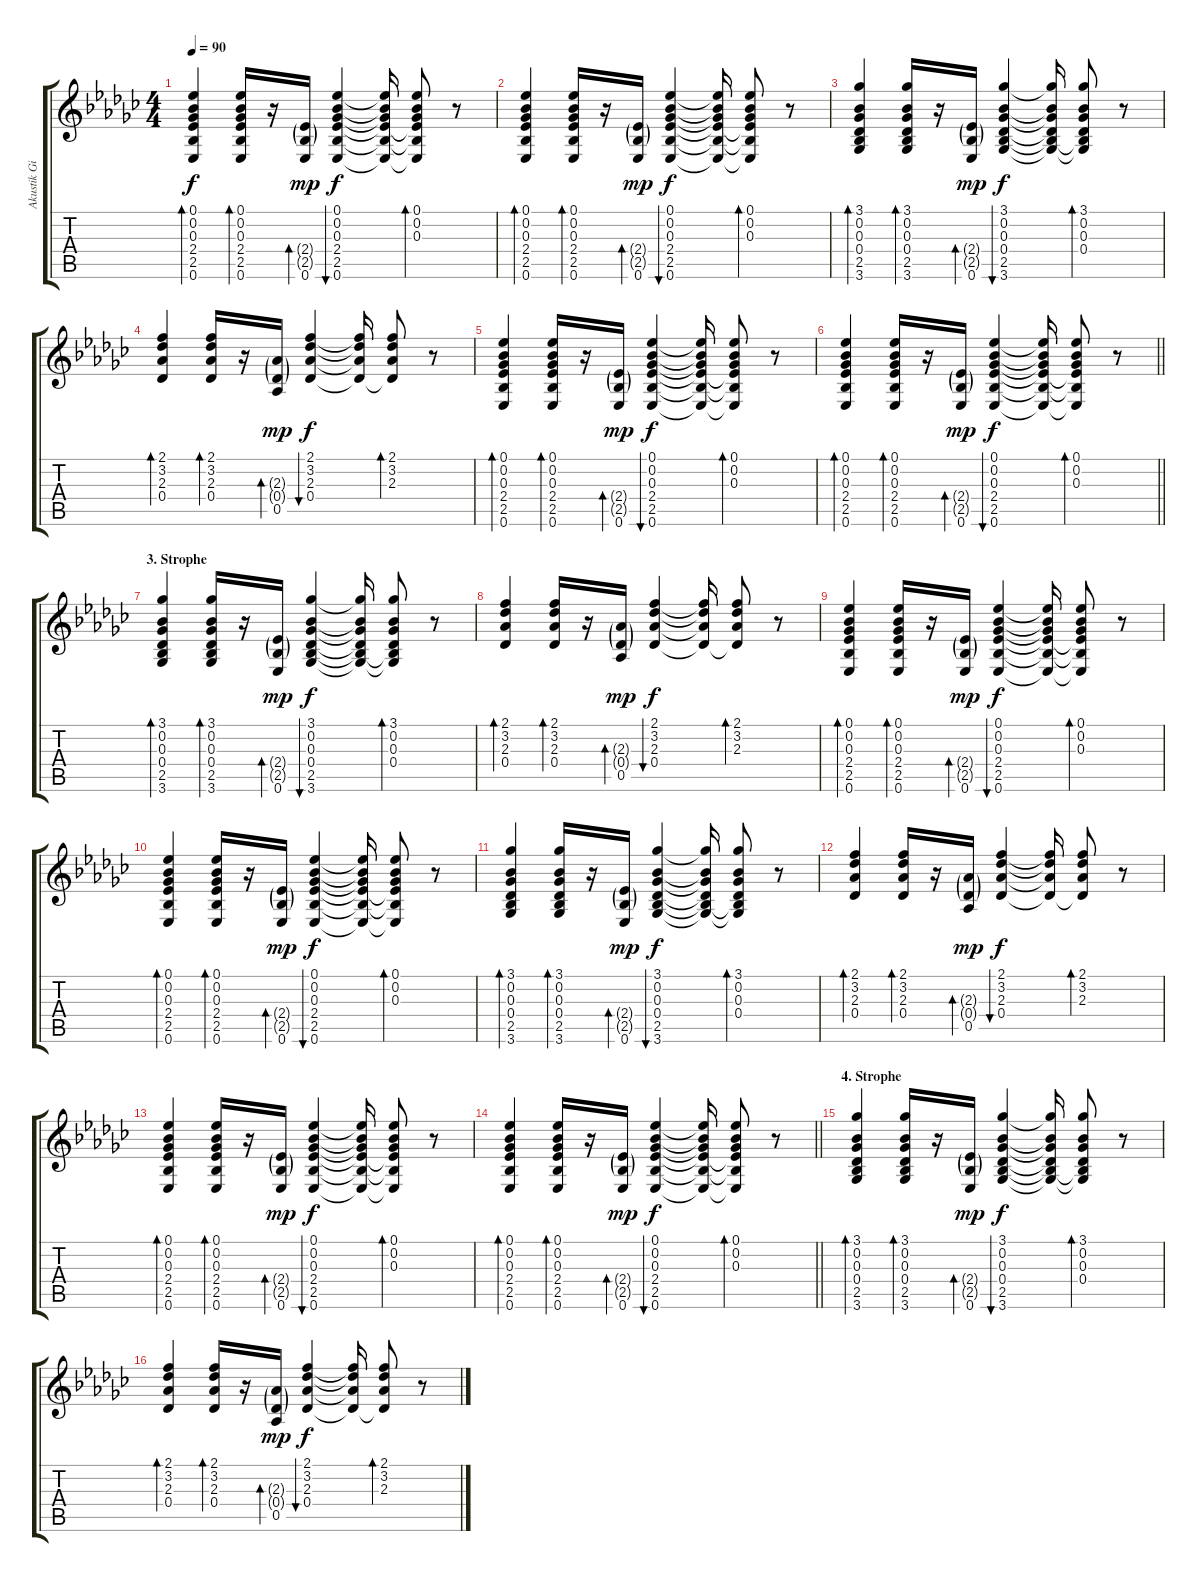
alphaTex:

\track ("Akustik Gitarre" "Akustik Gi") {instrument acousticguitarsteel}
\staff {score tabs}
\tuning (Eb4 Bb3 Gb3 Db3 Ab2 Eb2) {hide}
\ts (4 4)
\tempo 90
\clef g2
\ks ebminor
(0.1 0.2 0.3 2.4 2.5 0.6).4{bd 60 dy f} (0.1 0.2 0.3 2.4 2.5 0.6).16{bd 60} r.16 (2.4{g} 2.5{g} 0.6).16{bd 60 dy mp} (0.1 0.2 0.3 2.4 2.5 0.6).4{bu 60 dy f} (0.1{t} 0.2{t} 0.3{t} 2.4{t} 2.5{t} 0.6{t}).16 (0.1 0.2 0.3 2.4{t} 2.5{t} 0.6{t}).8{bd 60} r.8 |
(0.1 0.2 0.3 2.4 2.5 0.6).4{bd 60} (0.1 0.2 0.3 2.4 2.5 0.6).16{bd 60} r.16 (2.4{g} 2.5{g} 0.6).16{bd 60 dy mp} (0.1 0.2 0.3 2.4 2.5 0.6).4{bu 60 dy f} (0.1{t} 0.2{t} 0.3{t} 2.4{t} 2.5{t} 0.6{t}).16 (0.1 0.2 0.3 2.4{t} 2.5{t} 0.6{t}).8{bd 60} r.8 |
(3.1 0.2 0.3 0.4 2.5 3.6).4{bd 60} (3.1 0.2 0.3 0.4 2.5 3.6).16{bd 60} r.16 (2.4{g} 2.5{g} 0.6).16{bd 60 dy mp} (3.1 0.2 0.3 0.4 2.5 3.6).4{bu 60 dy f} (3.1{t} 0.2{t} 0.3{t} 0.4{t} 2.5{t} 3.6{t}).16 (3.1 0.2 0.3 0.4 2.5{t} 3.6{t}).8{bd 60} r.8 |
(2.1 3.2 2.3 0.4).4{bd 60} (2.1 3.2 2.3 0.4).16{bd 60} r.16 (2.3{g} 0.4{g} 0.5).16{bd 60 dy mp} (2.1 3.2 2.3 0.4).4{bu 60 dy f} (2.1{t} 3.2{t} 2.3{t} 0.4{t}).16 (2.1 3.2 2.3 0.4{t}).8{bd 60} r.8 |
(0.1 0.2 0.3 2.4 2.5 0.6).4{bd 60} (0.1 0.2 0.3 2.4 2.5 0.6).16{bd 60} r.16 (2.4{g} 2.5{g} 0.6).16{bd 60 dy mp} (0.1 0.2 0.3 2.4 2.5 0.6).4{bu 60 dy f} (0.1{t} 0.2{t} 0.3{t} 2.4{t} 2.5{t} 0.6{t}).16 (0.1 0.2 0.3 2.4{t} 2.5{t} 0.6{t}).8{bd 60} r.8 |
\barLineRight lightlight
(0.1 0.2 0.3 2.4 2.5 0.6).4{bd 60} (0.1 0.2 0.3 2.4 2.5 0.6).16{bd 60} r.16 (2.4{g} 2.5{g} 0.6).16{bd 60 dy mp} (0.1 0.2 0.3 2.4 2.5 0.6).4{bu 60 dy f} (0.1{t} 0.2{t} 0.3{t} 2.4{t} 2.5{t} 0.6{t}).16 (0.1 0.2 0.3 2.4{t} 2.5{t} 0.6{t}).8{bd 60} r.8 |
\section ("" "3. Strophe")
(3.1 0.2 0.3 0.4 2.5 3.6).4{bd 60} (3.1 0.2 0.3 0.4 2.5 3.6).16{bd 60} r.16 (2.4{g} 2.5{g} 0.6).16{bd 60 dy mp} (3.1 0.2 0.3 0.4 2.5 3.6).4{bu 60 dy f} (3.1{t} 0.2{t} 0.3{t} 0.4{t} 2.5{t} 3.6{t}).16 (3.1 0.2 0.3 0.4 2.5{t} 3.6{t}).8{bd 60} r.8 |
(2.1 3.2 2.3 0.4).4{bd 60} (2.1 3.2 2.3 0.4).16{bd 60} r.16 (2.3{g} 0.4{g} 0.5).16{bd 60 dy mp} (2.1 3.2 2.3 0.4).4{bu 60 dy f} (2.1{t} 3.2{t} 2.3{t} 0.4{t}).16 (2.1 3.2 2.3 0.4{t}).8{bd 60} r.8 |
(0.1 0.2 0.3 2.4 2.5 0.6).4{bd 60} (0.1 0.2 0.3 2.4 2.5 0.6).16{bd 60} r.16 (2.4{g} 2.5{g} 0.6).16{bd 60 dy mp} (0.1 0.2 0.3 2.4 2.5 0.6).4{bu 60 dy f} (0.1{t} 0.2{t} 0.3{t} 2.4{t} 2.5{t} 0.6{t}).16 (0.1 0.2 0.3 2.4{t} 2.5{t} 0.6{t}).8{bd 60} r.8 |
(0.1 0.2 0.3 2.4 2.5 0.6).4{bd 60} (0.1 0.2 0.3 2.4 2.5 0.6).16{bd 60} r.16 (2.4{g} 2.5{g} 0.6).16{bd 60 dy mp} (0.1 0.2 0.3 2.4 2.5 0.6).4{bu 60 dy f} (0.1{t} 0.2{t} 0.3{t} 2.4{t} 2.5{t} 0.6{t}).16 (0.1 0.2 0.3 2.4{t} 2.5{t} 0.6{t}).8{bd 60} r.8 |
(3.1 0.2 0.3 0.4 2.5 3.6).4{bd 60} (3.1 0.2 0.3 0.4 2.5 3.6).16{bd 60} r.16 (2.4{g} 2.5{g} 0.6).16{bd 60 dy mp} (3.1 0.2 0.3 0.4 2.5 3.6).4{bu 60 dy f} (3.1{t} 0.2{t} 0.3{t} 0.4{t} 2.5{t} 3.6{t}).16 (3.1 0.2 0.3 0.4 2.5{t} 3.6{t}).8{bd 60} r.8 |
(2.1 3.2 2.3 0.4).4{bd 60} (2.1 3.2 2.3 0.4).16{bd 60} r.16 (2.3{g} 0.4{g} 0.5).16{bd 60 dy mp} (2.1 3.2 2.3 0.4).4{bu 60 dy f} (2.1{t} 3.2{t} 2.3{t} 0.4{t}).16 (2.1 3.2 2.3 0.4{t}).8{bd 60} r.8 |
(0.1 0.2 0.3 2.4 2.5 0.6).4{bd 60} (0.1 0.2 0.3 2.4 2.5 0.6).16{bd 60} r.16 (2.4{g} 2.5{g} 0.6).16{bd 60 dy mp} (0.1 0.2 0.3 2.4 2.5 0.6).4{bu 60 dy f} (0.1{t} 0.2{t} 0.3{t} 2.4{t} 2.5{t} 0.6{t}).16 (0.1 0.2 0.3 2.4{t} 2.5{t} 0.6{t}).8{bd 60} r.8 |
\barLineRight lightlight
(0.1 0.2 0.3 2.4 2.5 0.6).4{bd 60} (0.1 0.2 0.3 2.4 2.5 0.6).16{bd 60} r.16 (2.4{g} 2.5{g} 0.6).16{bd 60 dy mp} (0.1 0.2 0.3 2.4 2.5 0.6).4{bu 60 dy f} (0.1{t} 0.2{t} 0.3{t} 2.4{t} 2.5{t} 0.6{t}).16 (0.1 0.2 0.3 2.4{t} 2.5{t} 0.6{t}).8{bd 60} r.8 |
\section ("" "4. Strophe")
(3.1 0.2 0.3 0.4 2.5 3.6).4{bd 60} (3.1 0.2 0.3 0.4 2.5 3.6).16{bd 60} r.16 (2.4{g} 2.5{g} 0.6).16{bd 60 dy mp} (3.1 0.2 0.3 0.4 2.5 3.6).4{bu 60 dy f} (3.1{t} 0.2{t} 0.3{t} 0.4{t} 2.5{t} 3.6{t}).16 (3.1 0.2 0.3 0.4 2.5{t} 3.6{t}).8{bd 60} r.8 |
(2.1 3.2 2.3 0.4).4{bd 60} (2.1 3.2 2.3 0.4).16{bd 60} r.16 (2.3{g} 0.4{g} 0.5).16{bd 60 dy mp} (2.1 3.2 2.3 0.4).4{bu 60 dy f} (2.1{t} 3.2{t} 2.3{t} 0.4{t}).16 (2.1 3.2 2.3 0.4{t}).8{bd 60} r.8
